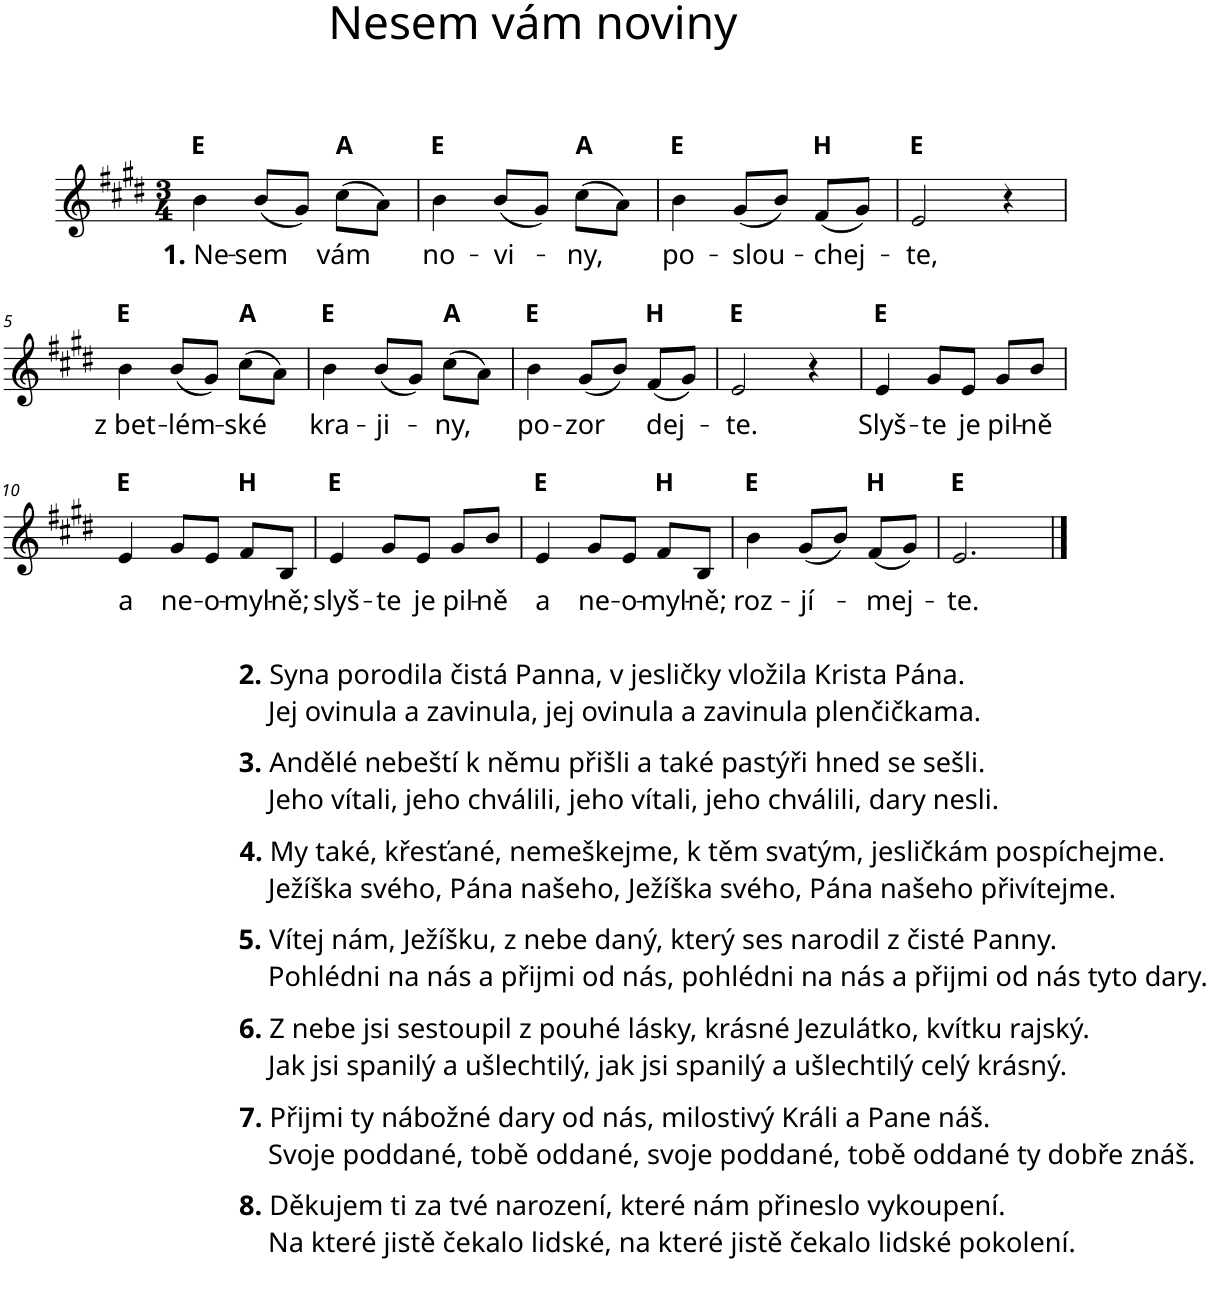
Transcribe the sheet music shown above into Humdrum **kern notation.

**kern	**text	**harte
*part1	*part1	*part1
*staff1	*staff1	*
*I"Piano	*	*
*I'Pno.	*	*
*clefG2	*	*
*k[f#c#g#d#]	*	*
*M3/4	*	*
=1	=1	=1
!	!LO:LY:b	!
4b\	1. Ne	E:maj
!	!LO:LY:b	!
(8b/L	-sem	.
8g#/J)	.	.
!	!LO:LY:b	!
(8cc#\L	vám	A:maj
8a\J)	.	.
=2	=2	=2
!	!LO:LY:b	!
4b\	no-	E:maj
!	!LO:LY:b	!
(8b/L	-vi-	.
8g#/J)	.	.
!	!LO:LY:b	!
(8cc#\L	-ny,	A:maj
8a\J)	.	.
=3	=3	=3
!	!LO:LY:b	!
4b\	po-	E:maj
!	!LO:LY:b	!
(8g#/L	slou-	.
8b/J)	.	.
!	!LO:LY:b	!
(8f#/L	-chej-	B:maj
8g#/J)	.	.
=4	=4	=4
!	!LO:LY:b	!
2e/	-te,	E:maj
4r	.	.
!!LO:LB:g=z
=5	=5	=5
!	!LO:LY:b	!
4b\	z bet-	E:maj
!	!LO:LY:b	!
(8b/L	-lém-	.
8g#/J)	.	.
!	!LO:LY:b	!
(8cc#\L	-ské	A:maj
8a\J)	.	.
=6	=6	=6
!	!LO:LY:b	!
4b\	kra-	E:maj
!	!LO:LY:b	!
(8b/L	-ji-	.
8g#/J)	.	.
!	!LO:LY:b	!
(8cc#\L	-ny,	A:maj
8a\J)	.	.
=7	=7	=7
!	!LO:LY:b	!
4b\	po-	E:maj
!	!LO:LY:b	!
(8g#/L	-zor	.
8b/J)	.	.
!	!LO:LY:b	!
(8f#/L	dej-	B:maj
8g#/J)	.	.
=8	=8	=8
!	!LO:LY:b	!
2e/	-te.	E:maj
4r	.	.
=9	=9	=9
!	!LO:LY:b	!
4e/	Slyš-	E:maj
!	!LO:LY:b	!
8g#/L	-te	.
!	!LO:LY:b	!
8e/J	je	.
!	!LO:LY:b	!
8g#/L	pil-	.
!	!LO:LY:b	!
8b/J	-ně	.
!!LO:LB:g=z
=10	=10	=10
!	!LO:LY:b	!
4e/	a	E:maj
!	!LO:LY:b	!
8g#/L	ne-	.
!	!LO:LY:b	!
8e/J	-o-	.
!	!LO:LY:b	!
8f#/L	-myl-	B:maj
!	!LO:LY:b	!
8B/J	-ně;	.
=11	=11	=11
!	!LO:LY:b	!
4e/	slyš-	E:maj
!	!LO:LY:b	!
8g#/L	-te	.
!	!LO:LY:b	!
8e/J	je	.
!	!LO:LY:b	!
8g#/L	pil-	.
!	!LO:LY:b	!
8b/J	-ně	.
=12	=12	=12
!	!LO:LY:b	!
4e/	a	E:maj
!	!LO:LY:b	!
8g#/L	ne-	.
!	!LO:LY:b	!
8e/J	-o-	.
!	!LO:LY:b	!
8f#/L	-myl-	B:maj
!	!LO:LY:b	!
8B/J	-ně;	.
=13	=13	=13
!	!LO:LY:b	!
4b\	roz-	E:maj
!	!LO:LY:b	!
(8g#/L	-jí-	.
8b/J)	.	.
!	!LO:LY:b	!
(8f#/L	-mej-	B:maj
8g#/J)	.	.
=14	=14	=14
!	!LO:LY:b	!
2.e/	-te.	E:maj
==	==	==
*-	*-	*-
